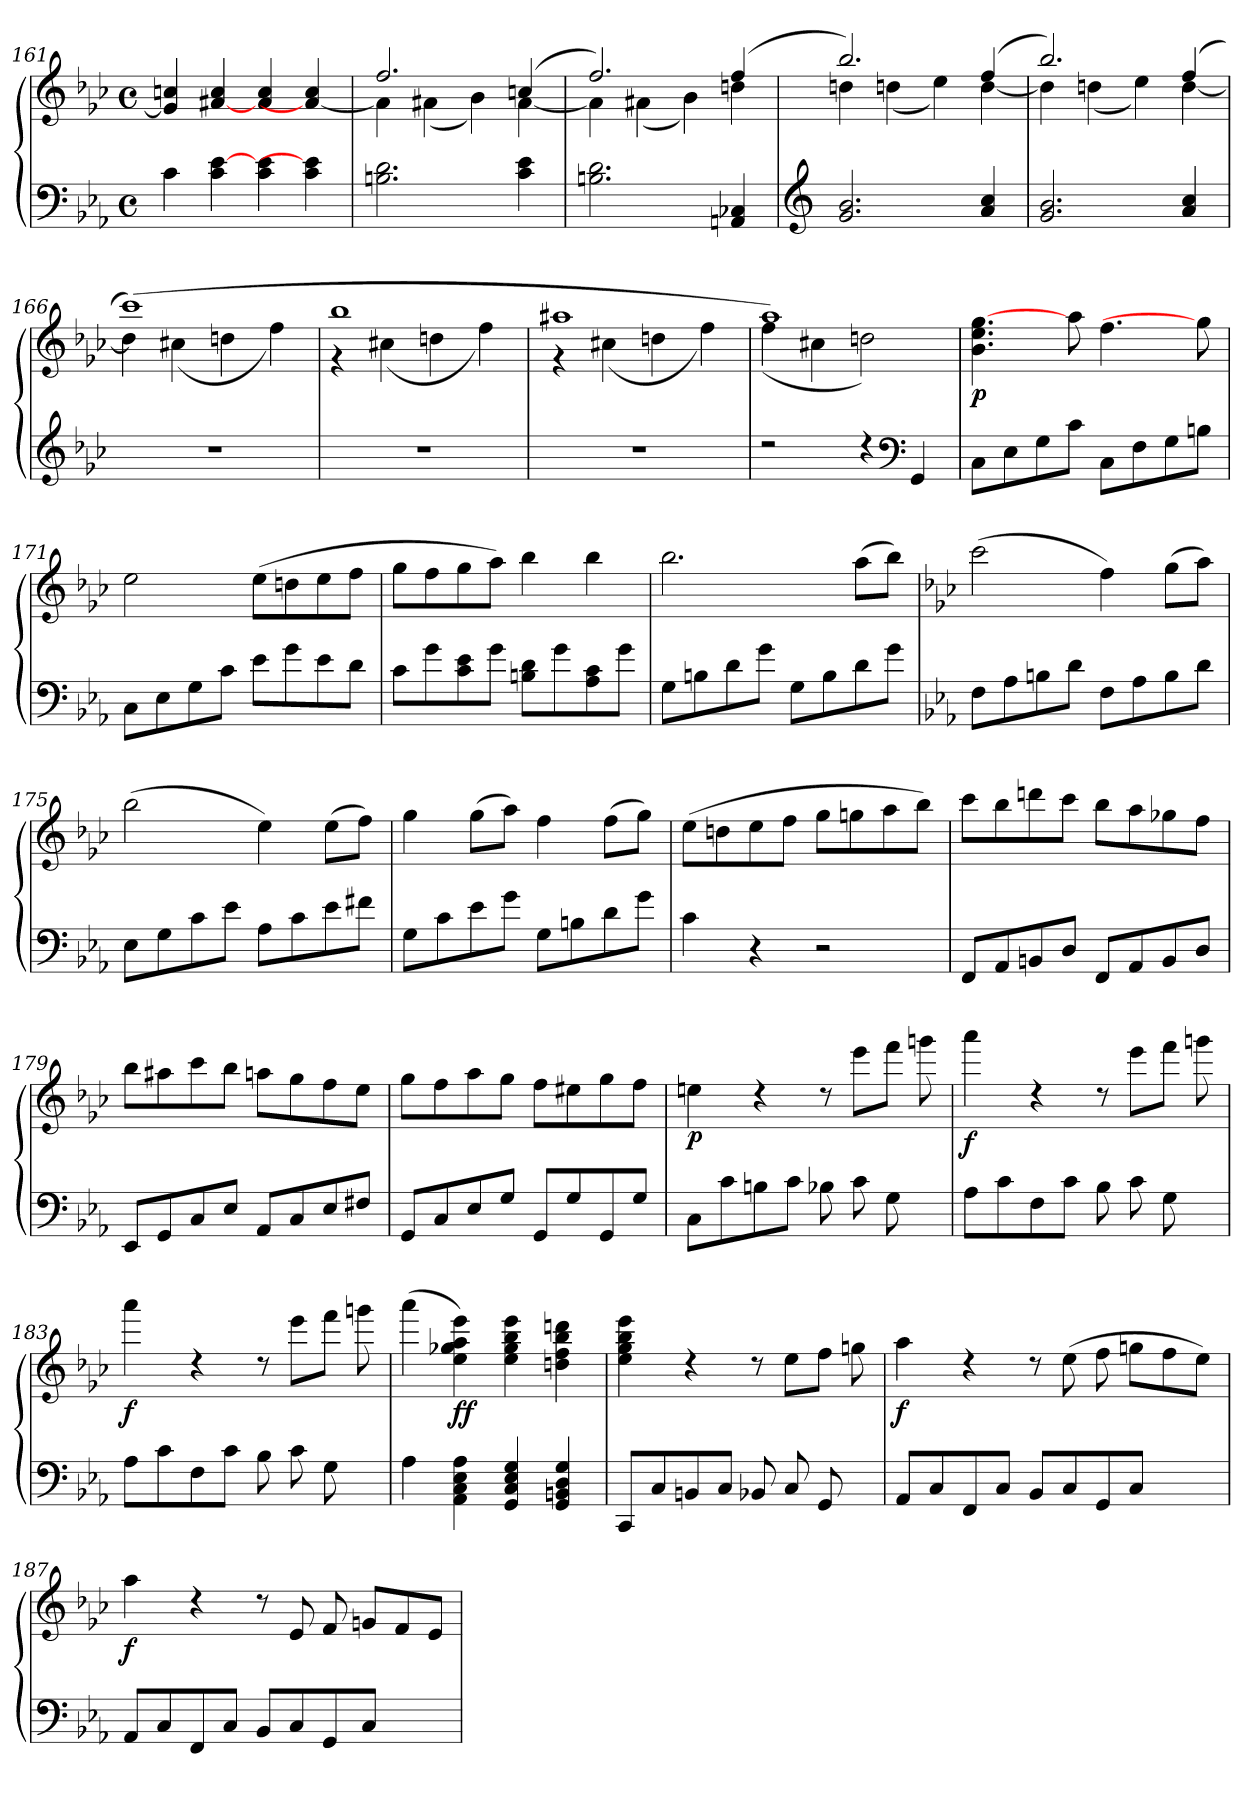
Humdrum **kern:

**kern	**kern	**dynam
*part1	*part1	*part1
*staff2	*staff1	*staff1/2
*clefF4	*clefG3	*
*k[b-e-a-]	*k[b-e-a-]	*
*M4/4	*M4/4	*
*met(c)	*met(c)	*
=161	=161	=161
4c\	4e-/] 4an/	.
4c\ [>4e-\	[<4f#X/ 4a/	.
4c\ 4e-\	4f#/ 4a/	.
4c\ 4e-\]	4f#/_ 4a/	.
=162	=162	=162
*	*^	*
2.Bn\ 2.d\	2.dd/	4f#\]	.
.	.	(<4f#X\	.
.	.	4g\)	.
4c\ 4e-\	(>4an/	[<4f#\	.
=163	=163	=163	=163
2.Bn\ 2.d\	2.dd/)	4f#\]	.
.	.	(<4f#X\	.
.	.	4g\)	.
4AAn/ 4C-X/	(>4dd/	4bn\	.
!!LO:LB:g=z	!!
=164	=164	=164	=164
*clefG3	*	*	*
2.e-/ 2.g/	2.gg/)	4bn\	.
.	.	(<4bn\	.
.	.	4cc\)	.
4f/ 4a-/	(>4dd/	[<4b\	.
=165	=165	=165	=165
2.e-/ 2.g/	2.gg/)	4b\]	.
.	.	(<4bn\	.
.	.	4cc\)	.
4f/ 4a-/	(>4dd/	[<4b\	.
=166	=166	=166	=166
1r	(>1aa-)	4b\]	.
.	.	(<4a#X\	.
.	.	4bn\	.
.	.	4dd\)	.
=167	=167	=167	=167
1r	1gg	4re	.
.	.	(<4a#X\	.
.	.	4bn\	.
.	.	4dd\)	.
=168	=168	=168	=168
1r	1ff#X	4re	.
.	.	(<4a#X\	.
.	.	4bn\	.
.	.	4dd\)	.
=169	=169	=169	=169
2rcc	1ff)	(<4dd\	.
.	.	4a#X\	.
4rb	.	2bn\)	.
*clefF4	*	*	*
4GG/	.	.	.
*	*v	*v	*
!!LO:LB:g=z
=170	=170	=170
!	!	!LO:DY:b
8C\L	4.g\ 4.cc\ [>4.ee-\	p
8E-\	.	.
8G\	.	.
8c\J	8ff\	.
8C\L	4.dd\	.
8F\	.	.
8G\	.	.
8Bn\J	8ee-\]	.
=171	=171	=171
8C\L	2cc\	.
8E-\	.	.
8G\	.	.
8c\J	.	.
8e-\L	(>8cc\L	.
8g\	8bn\	.
8e-\	8cc\	.
8d\J	8dd\J	.
=172	=172	=172
8c\L	8ee-\L	.
8g\	8dd\	.
8c\ 8e-\	8ee-\	.
8g\J	8ff\J)	.
8Bn\ 8d\L	4gg\	.
8g\	.	.
8A-\ 8c\	4gg\	.
8g\J	.	.
=173	=173	=173
8G\L	2.gg\	.
8Bn\	.	.
8d\	.	.
8g\J	.	.
8G\L	.	.
8B\	.	.
8d\	(>8ff\L	.
8g\J	8gg\J)	.
!!LO:PB:g=z
=174	=174	=174
*k[b-e-a-]	*k[b-e-a-]	*
8F\L	(>(2aa-\	.
8A-\	.	.
8Bn\	.	.
8d\J	.	.
8F\L	4dd\)	.
8A-\	.	.
8B\	(>8ee-\L	.
8d\J	8ff\J)	.
=175	=175	=175
8E-\L	(>2gg\	.
8G\	.	.
8c\	.	.
8e-\J	.	.
8A-\L	4cc\)	.
8c\	.	.
8e-\	(>8cc\L	.
8f#X\J	8dd\J)	.
=176	=176	=176
8G\L	4ee-\	.
8c\	.	.
8e-\	(>8ee-\L	.
8g\J	8ff\J)	.
8G\L	4dd\	.
8Bn\	.	.
8d\	(>8dd\L	.
8g\J	8ee-\J)	.
=177	=177	=177
4c\	(>8cc\L	.
.	8bn\	.
4r	8cc\	.
.	8dd\J	.
2rE	8ee-\L	.
.	8een\	.
.	8ff\	.
.	8gg\J)	.
!!LO:LB:g=z
=178	=178	=178
8FF/L	8aa-\L	.
8AA-/	8gg\	.
8BBn/	8bb\	.
8D/J	8aa-\J	.
8FF/L	8gg\L	.
8AA-/	8ff\	.
8BB/	8ee-X\	.
8D/J	8dd\J	.
=179	=179	=179
8EE-/L	8gg\L	.
8GG/	8ff#X\	.
8C/	8aa-\	.
8E-/J	8gg\J	.
8AA-/L	8ffn\L	.
8C/	8ee-\	.
8E-/	8dd\	.
8F#X/J	8cc\J	.
=180	=180	=180
8GG/L	8ee-\L	.
8C/	8dd\	.
8E-/	8ff\	.
8G/J	8ee-\J	.
8GG/L	8dd\L	.
8G/	8cc#X\	.
8GG/	8ee-\	.
8G/J	8dd\J	.
=181	=181	=181
!	!	!LO:DY:b
8C\L	4ccn\	p
8c\	.	.
8Bn\	4rb	.
8c\J	.	.
8B-X\L	8rb	.
8c\	8ccc\L	.
8G\	8ddd\J	.
8ryy	8eeen\L	.
!!LO:LB:g=z
=182	=182	=182
!	!	!LO:DY:b
8A-\L	4fff\	f
8c\	.	.
8F\	4rb	.
8c\J	.	.
8B-\L	8rb	.
8c\	8ccc\L	.
8G\	8ddd\J	.
8ryy	8eeen\L	.
=183	=183	=183
!	!	!LO:DY:b
8A-\L	4fff\	f
8c\	.	.
8F\	4rb	.
8c\J	.	.
8B-\L	8rb	.
8c\	8ccc\L	.
8G\	8ddd\J	.
8ryy	8eeen\L	.
=184	=184	=184
4A-\	(<4fff\	.
!	!	!LO:DY:b
!	!	!LO:DY:n=1:b
4AA-\ 4C\ 4E-\ 4A-\	4cc\ 4ee-X\ 4ff\ 4ccc\)	f f
4GG/ 4C/ 4E-/ 4G/	4cc\ 4ee-\ 4gg\ 4ccc\	.
4GG/ 4BBn/ 4D/ 4G/	4bn\ 4dd\ 4gg\ 4bbn\	.
=185	=185	=185
8CC/L	4cc\ 4ee-\ 4gg\ 4ccc\	.
8C/	.	.
8BBn/	4rb	.
8C/J	.	.
8BB-X/L	8rb	.
8C/	8cc\L	.
8GG/	8dd\J	.
8ryy	8een\L	.
!!LO:LB:g=z
=186	=186	=186
!	!	!LO:DY:b
8AA-/L	4ff\	f
8C/	.	.
8FF/	4rb	.
8C/J	.	.
8BB-/L	8rb	.
8C/	(>8cc\K	.
8GG/	8dd\k	.
8C/J	8een\L	.
4ryy	8dd\	.
.	8cc\J)	.
=187	=187	=187
!	!	!LO:DY:b
8AA-/L	4ff\	f
8C/	.	.
8FF/	4rb	.
8C/J	.	.
8BB-/L	8rb	.
8C/	8c/K	.
8GG/	8d/k	.
8C/J	8en/L	.
4ryy	8d/	.
.	8c/J	.
=	=	=
*-	*-	*-
